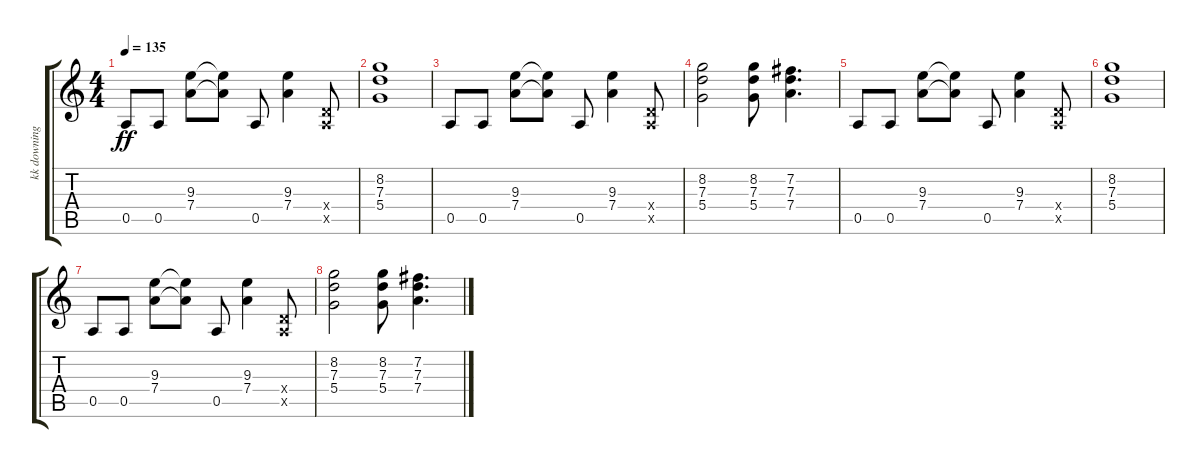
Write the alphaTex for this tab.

\track ("kk downing" "kk downing") {instrument distortionguitar}
\staff {score tabs}
\tuning (E4 B3 G3 D3 A2 E2) {hide}
\ts (4 4)
\tempo 135
\clef g2
\ks c
0.5.8{dy ff} 0.5.8 (9.3 7.4).8 (9.3{t} 7.4{t}).8 0.5.8 (9.3 7.4).4 (0.4{x} 0.5{x}).8 |
(8.2 7.3 5.4).1 |
0.5.8 0.5.8 (9.3 7.4).8 (9.3{t} 7.4{t}).8 0.5.8 (9.3 7.4).4 (0.4{x} 0.5{x}).8 |
(8.2 7.3 5.4).2 (8.2 7.3 5.4).8 (7.2 7.3 7.4).4{d} |
0.5.8 0.5.8 (9.3 7.4).8 (9.3{t} 7.4{t}).8 0.5.8 (9.3 7.4).4 (0.4{x} 0.5{x}).8 |
(8.2 7.3 5.4).1 |
0.5.8 0.5.8 (9.3 7.4).8 (9.3{t} 7.4{t}).8 0.5.8 (9.3 7.4).4 (0.4{x} 0.5{x}).8 |
(8.2 7.3 5.4).2 (8.2 7.3 5.4).8 (7.2 7.3 7.4).4{d}
